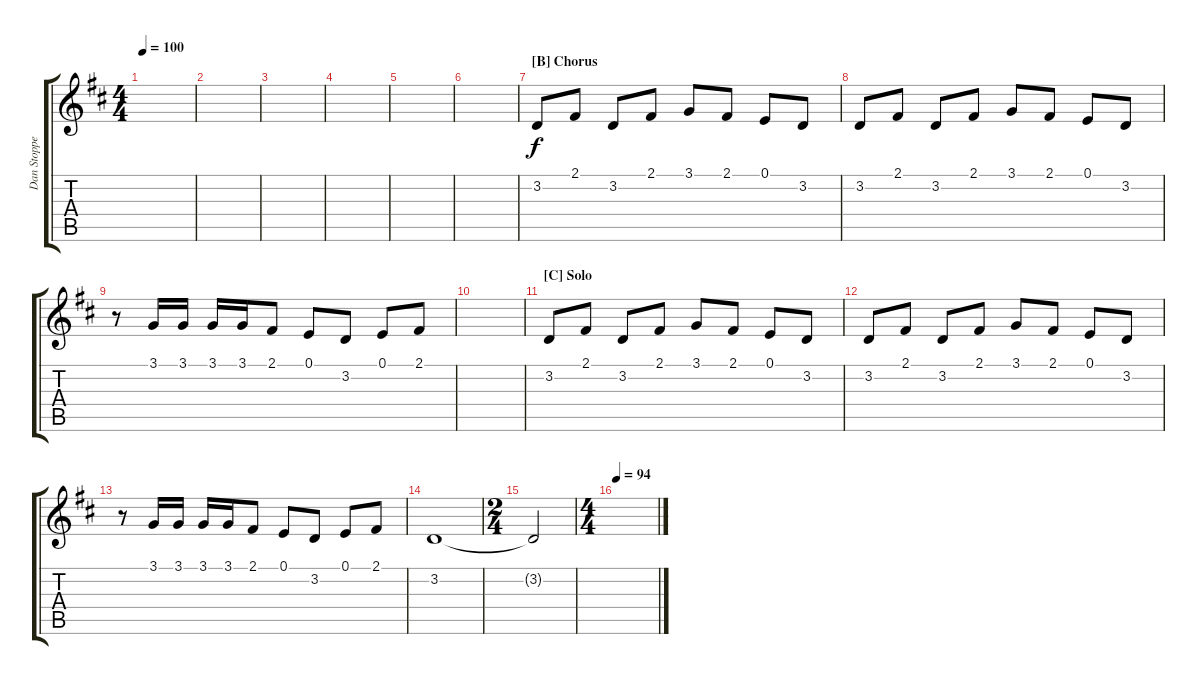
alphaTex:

\track ("Dan Stoppelman" "Dan Stoppe") {instrument trumpet}
\staff {score tabs}
\tuning (E4 B3 G3 D3 A2 E2) {hide}
\ts (4 4)
\tempo 100
\clef g2
\ks d
|
|
|
|
|
|
\section ("" "[B] Chorus")
3.2.8 2.1.8 3.2.8 2.1.8 3.1.8 2.1.8 0.1.8 3.2.8 |
3.2.8 2.1.8 3.2.8 2.1.8 3.1.8 2.1.8 0.1.8 3.2.8 |
r.8 3.1.16 3.1.16 3.1.16 3.1.16 2.1.8 0.1.8 3.2.8 0.1.8 2.1.8 |
|
\section ("" "[C] Solo")
3.2.8 2.1.8 3.2.8 2.1.8 3.1.8 2.1.8 0.1.8 3.2.8 |
3.2.8 2.1.8 3.2.8 2.1.8 3.1.8 2.1.8 0.1.8 3.2.8 |
r.8 3.1.16 3.1.16 3.1.16 3.1.16 2.1.8 0.1.8 3.2.8 0.1.8 2.1.8 |
3.2.1 |
\ts (2 4)
3.2{t}.2 |
\ts (4 4)
\tempo 94
